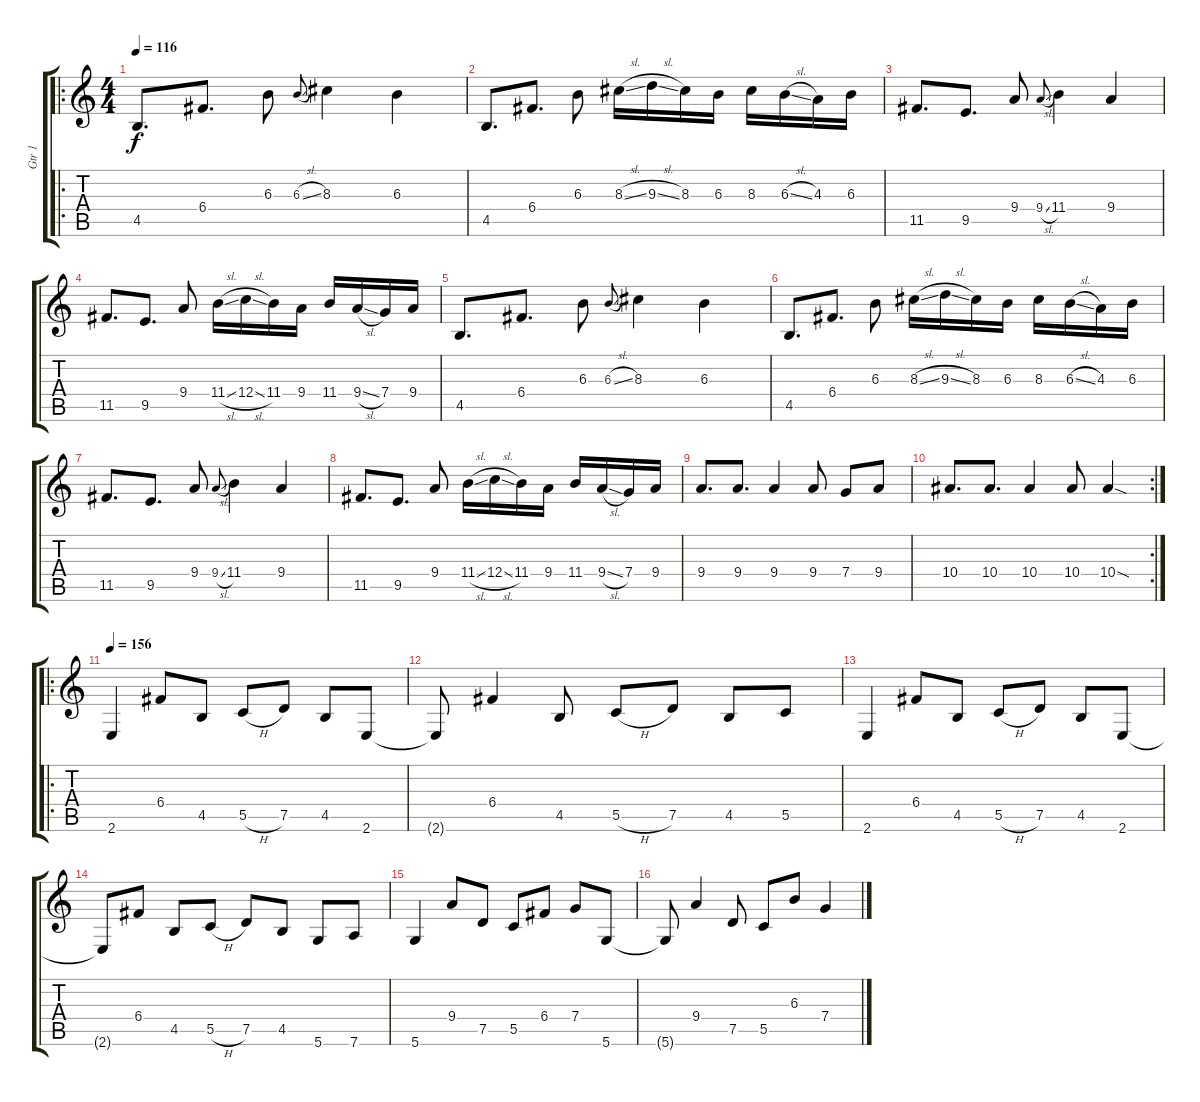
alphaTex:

\track ("Gtr 1" "Gtr 1") {instrument distortionguitar}
\staff {score tabs}
\tuning (D4 A3 F3 C3 G2 D2) {hide}
\ro
\ts (4 4)
\tempo 116
\clef g2
\ks c
4.5.8{d dy f instrument distortionguitar} 6.4.8{d} 6.3.8 6.3{sl}.8{gr onbeat} 8.3.4 6.3.4 |
4.5.8{d} 6.4.8{d} 6.3.8 8.3{sl}.16 9.3{sl}.16 8.3.16 6.3.16 8.3.16 6.3{sl}.16 4.3.16 6.3.16 |
11.5.8{d} 9.5.8{d} 9.4.8 9.4{sl}.8{gr onbeat} 11.4.4 9.4.4 |
11.5.8{d} 9.5.8{d} 9.4.8 11.4{sl}.16 12.4{sl}.16 11.4.16 9.4.16 11.4.16 9.4{sl}.16 7.4.16 9.4.16 |
4.5.8{d} 6.4.8{d} 6.3.8 6.3{sl}.8{gr onbeat} 8.3.4 6.3.4 |
4.5.8{d} 6.4.8{d} 6.3.8 8.3{sl}.16 9.3{sl}.16 8.3.16 6.3.16 8.3.16 6.3{sl}.16 4.3.16 6.3.16 |
11.5.8{d} 9.5.8{d} 9.4.8 9.4{sl}.8{gr onbeat} 11.4.4 9.4.4 |
11.5.8{d} 9.5.8{d} 9.4.8 11.4{sl}.16 12.4{sl}.16 11.4.16 9.4.16 11.4.16 9.4{sl}.16 7.4.16 9.4.16 |
9.4.8{d} 9.4.8{d} 9.4.4 9.4.8 7.4.8 9.4.8 |
\rc 2
10.4.8{d} 10.4.8{d} 10.4.4 10.4.8 10.4{sod}.4 |
\ro
\tempo 156
2.6.4{instrument distortionguitar} 6.4.8 4.5.8 5.5{h}.8 7.5.8 4.5.8 2.6.8 |
2.6{t}.8 6.4.4 4.5.8 5.5{h}.8 7.5.8 4.5.8 5.5.8 |
2.6.4 6.4.8 4.5.8 5.5{h}.8 7.5.8 4.5.8 2.6.8 |
2.6{t}.8 6.4.8 4.5.8 5.5{h}.8 7.5.8 4.5.8 5.6.8 7.6.8 |
5.6.4 9.4.8 7.5.8 5.5.8 6.4.8 7.4.8 5.6.8 |
5.6{t}.8 9.4.4 7.5.8 5.5.8 6.3.8 7.4.4
